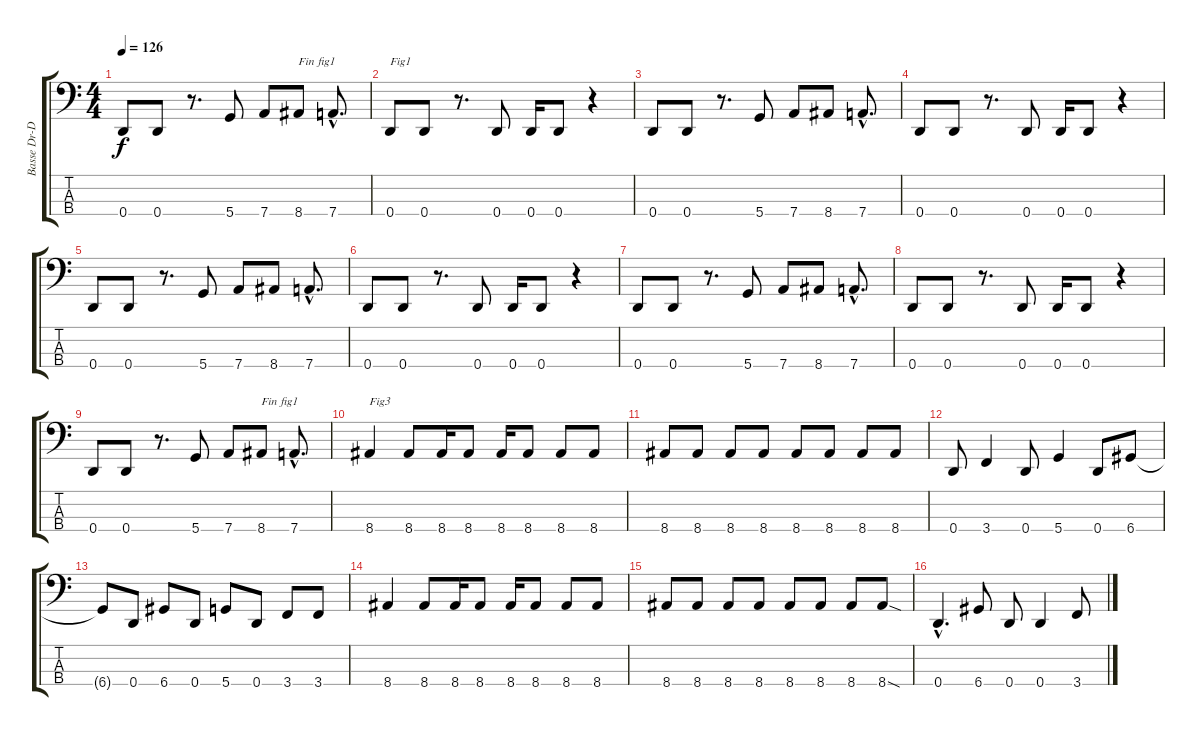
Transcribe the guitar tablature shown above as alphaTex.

\track ("Basse Dr-D bis" "Basse Dr-D") {instrument synthbass2}
\staff {score tabs}
\tuning (G2 D2 A1 D1) {hide}
\ts (4 4)
\tempo 126
\clef f4
\ks c
0.4.8{dy f} 0.4.8 r.8{d} 5.4.8 7.4.8 8.4.8{txt "Fin fig1"} 7.4{hac}.8{d} |
0.4.8{txt "Fig1"} 0.4.8 r.8{d} 0.4.8 0.4.16 0.4.8 r.4 |
0.4.8 0.4.8 r.8{d} 5.4.8 7.4.8 8.4.8 7.4{hac}.8{d} |
0.4.8 0.4.8 r.8{d} 0.4.8 0.4.16 0.4.8 r.4 |
0.4.8 0.4.8 r.8{d} 5.4.8 7.4.8 8.4.8 7.4{hac}.8{d} |
0.4.8 0.4.8 r.8{d} 0.4.8 0.4.16 0.4.8 r.4 |
0.4.8 0.4.8 r.8{d} 5.4.8 7.4.8 8.4.8 7.4{hac}.8{d} |
0.4.8 0.4.8 r.8{d} 0.4.8 0.4.16 0.4.8 r.4 |
0.4.8 0.4.8 r.8{d} 5.4.8 7.4.8 8.4.8{txt "Fin fig1"} 7.4{hac}.8{d} |
8.4.4{txt "Fig3"} 8.4.8 8.4.16 8.4.8 8.4.16 8.4.8 8.4.8 8.4.8 |
8.4.8 8.4.8 8.4.8 8.4.8 8.4.8 8.4.8 8.4.8 8.4.8 |
0.4.8 3.4.4 0.4.8 5.4.4 0.4.8 6.4.8 |
6.4{t}.8 0.4.8 6.4.8 0.4.8 5.4.8 0.4.8 3.4.8 3.4.8 |
8.4.4 8.4.8 8.4.16 8.4.8 8.4.16 8.4.8 8.4.8 8.4.8 |
8.4.8 8.4.8 8.4.8 8.4.8 8.4.8 8.4.8 8.4.8 8.4{sod}.8 |
0.4{hac}.4{d} 6.4.8 0.4.8 0.4.4 3.4.8
